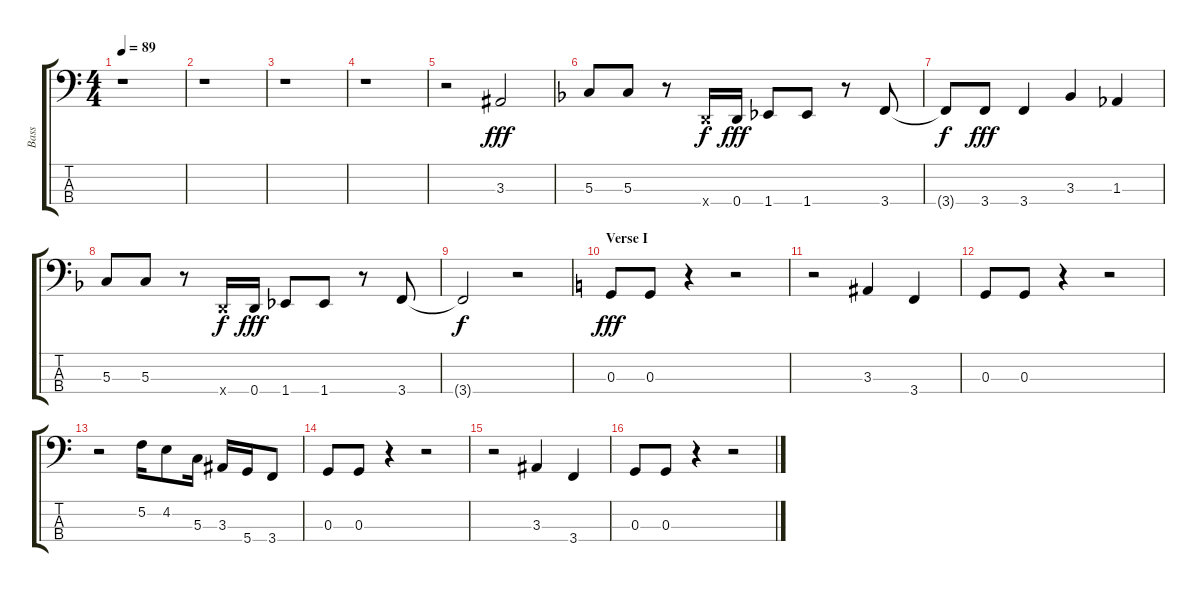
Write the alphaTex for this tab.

\track ("Bass" "Bass") {instrument electricbassfinger}
\staff {score tabs}
\tuning (F2 C2 G1 D1) {hide}
\ts (4 4)
\tempo 89
\clef f4
\ks c
r.1{dy fff instrument electricbassfinger} |
r.1 |
r.1 |
r.1 |
r.2 3.3.2 |
\ks f
5.3.8 5.3.8 r.8 0.4{x}.16{dy f} 0.4.16{dy fff} 1.4.8 1.4.8 r.8 3.4.8 |
3.4{t}.8{dy f} 3.4.8{dy fff} 3.4.4 3.3.4 1.3.4 |
5.3.8 5.3.8 r.8 0.4{x}.16{dy f} 0.4.16{dy fff} 1.4.8 1.4.8 r.8 3.4.8 |
3.4{t}.2{dy f} r.2 |
\section ("" "Verse I")
\ks c
0.3.8{dy fff} 0.3.8 r.4 r.2 |
r.2 3.3.4 3.4.4 |
0.3.8 0.3.8 r.4 r.2 |
r.2 5.2.16 4.2.8 5.3.16 3.3.16 5.4.16 3.4.8 |
0.3.8 0.3.8 r.4 r.2 |
r.2 3.3.4 3.4.4 |
0.3.8 0.3.8 r.4 r.2
